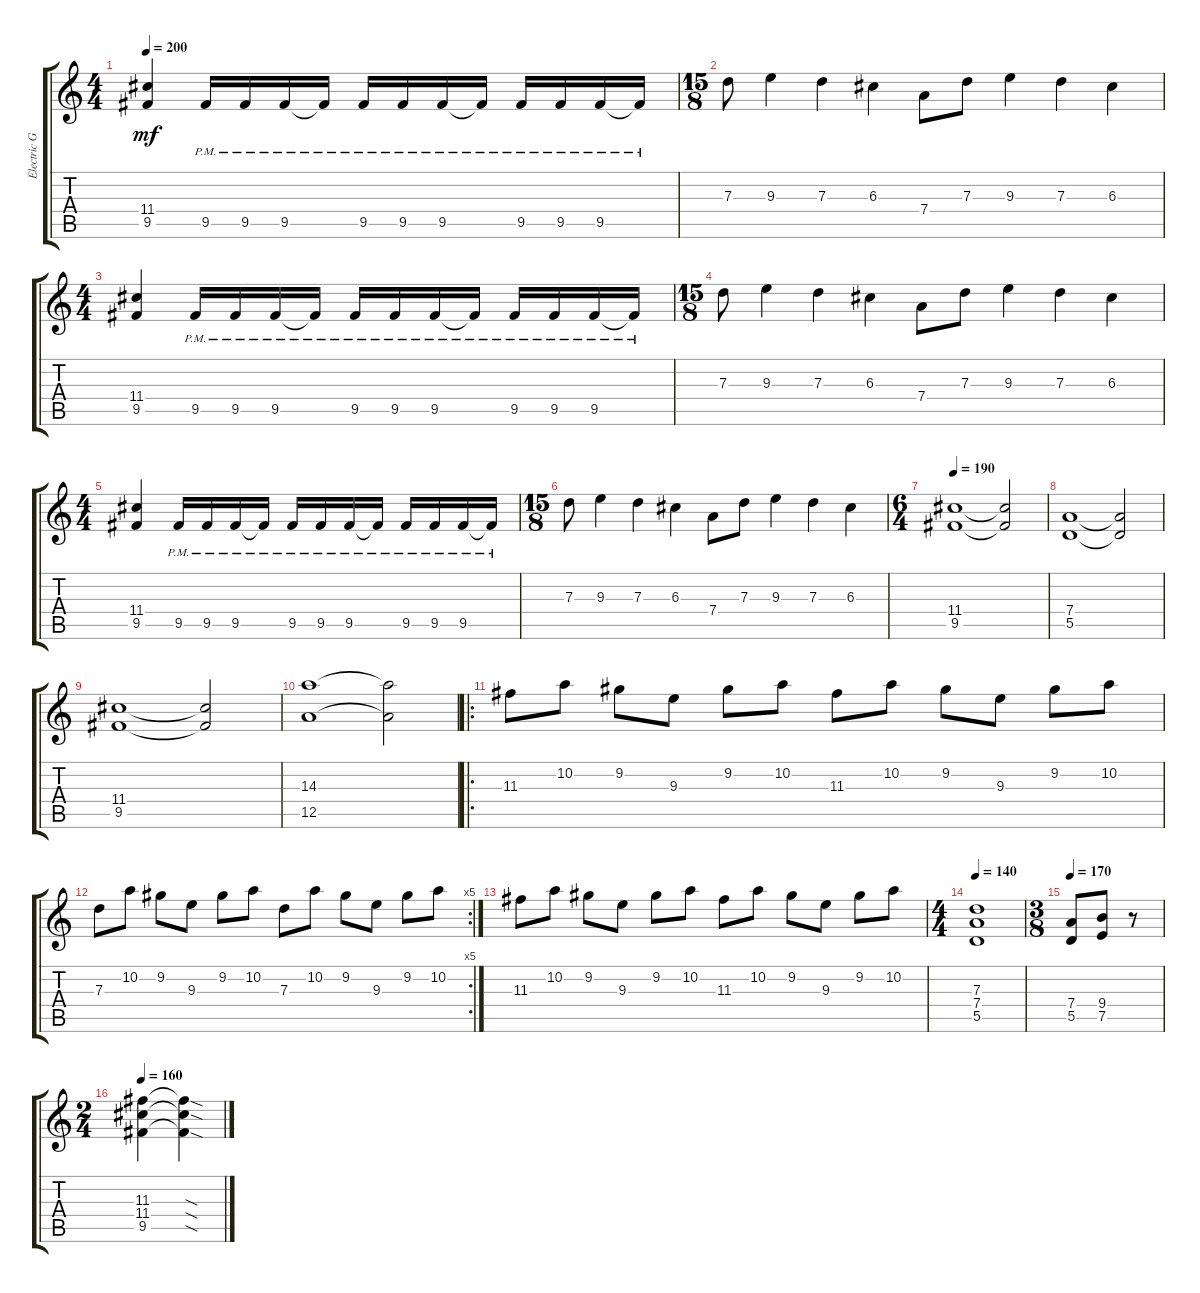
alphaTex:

\track ("Electric Guitar 1" "Electric G") {instrument distortionguitar}
\staff {score tabs}
\tuning (E4 B3 G3 D3 A2 E2) {hide}
\ts (4 4)
\tempo 200
\clef g2
\ks c
(11.4 9.5).4{dy mf} 9.5{pm}.16 9.5{pm}.16 9.5{pm}.16 9.5{pm t}.16 9.5{pm}.16 9.5{pm}.16 9.5{pm}.16 9.5{pm t}.16 9.5{pm}.16 9.5{pm}.16 9.5{pm}.16 9.5{pm t}.16 |
\ts (15 8)
7.3.8 9.3.4 7.3.4 6.3.4 7.4.8 7.3.8 9.3.4 7.3.4 6.3.4 |
\ts (4 4)
(11.4 9.5).4 9.5{pm}.16 9.5{pm}.16 9.5{pm}.16 9.5{pm t}.16 9.5{pm}.16 9.5{pm}.16 9.5{pm}.16 9.5{pm t}.16 9.5{pm}.16 9.5{pm}.16 9.5{pm}.16 9.5{pm t}.16 |
\ts (15 8)
7.3.8 9.3.4 7.3.4 6.3.4 7.4.8 7.3.8 9.3.4 7.3.4 6.3.4 |
\ts (4 4)
(11.4 9.5).4 9.5{pm}.16 9.5{pm}.16 9.5{pm}.16 9.5{pm t}.16 9.5{pm}.16 9.5{pm}.16 9.5{pm}.16 9.5{pm t}.16 9.5{pm}.16 9.5{pm}.16 9.5{pm}.16 9.5{pm t}.16 |
\ts (15 8)
7.3.8 9.3.4 7.3.4 6.3.4 7.4.8 7.3.8 9.3.4 7.3.4 6.3.4 |
\ts (6 4)
\tempo 190
(11.4 9.5).1 (11.4{t} 9.5{t}).2 |
(7.4 5.5).1 (7.4{t} 5.5{t}).2 |
(11.4 9.5).1 (11.4{t} 9.5{t}).2 |
(14.3 12.5).1 (14.3{t} 12.5{t}).2 |
\ro
11.3.8 10.2.8 9.2.8 9.3.8 9.2.8 10.2.8 11.3.8 10.2.8 9.2.8 9.3.8 9.2.8 10.2.8 |
\rc 5
7.3.8 10.2.8 9.2.8 9.3.8 9.2.8 10.2.8 7.3.8 10.2.8 9.2.8 9.3.8 9.2.8 10.2.8 |
11.3.8 10.2.8 9.2.8 9.3.8 9.2.8 10.2.8 11.3.8 10.2.8 9.2.8 9.3.8 9.2.8 10.2.8 |
\ts (4 4)
\tempo 140
(7.3 7.4 5.5).1 |
\ts (3 8)
\tempo 170
(7.4 5.5).8 (9.4 7.5).8 r.8 |
\ts (2 4)
\tempo 160
(11.3 11.4 9.5).4 (11.3{sod t} 11.4{sod t} 9.5{sod t}).4
